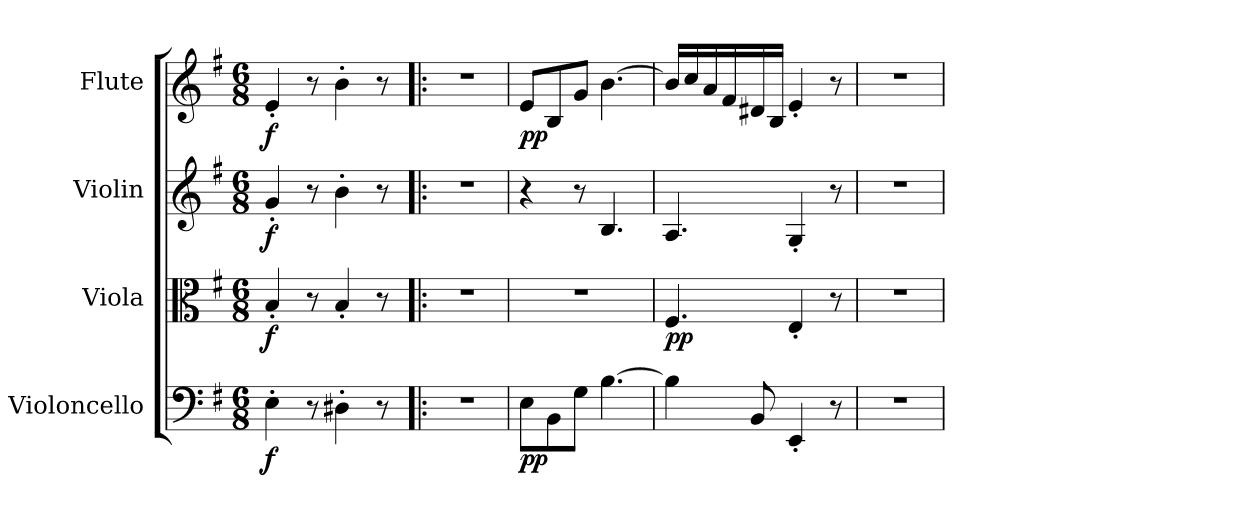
**kern	**dynam	**kern	**dynam	**kern	**dynam	**kern	**dynam
*part4	*part4	*part3	*part3	*part2	*part2	*part1	*part1
*staff4	*staff4	*staff3	*staff3	*staff2	*staff2	*staff1	*staff1
*I"Violoncello	*	*I"Viola	*	*I"Violin	*	*I"Flute	*
*I'Vc	*	*I'Vla	*	*I'Vln	*	*I'Fl	*
*clefF4	*	*clefC3	*	*clefG2	*	*clefG2	*
*k[f#]	*	*k[f#]	*	*k[f#]	*	*k[f#]	*
*e:	*	*e:	*	*e:	*	*e:	*
*M6/8	*	*M6/8	*	*M6/8	*	*M6/8	*
*MM120	*	*MM120	*	*MM120	*	*MM120	*
=1	=1	=1	=1	=1	=1	=1	=1
4E'	f	4B'	f	4g'	f	4e'	f
8r	.	8r	.	8r	.	8r	.
4D#X'	.	4B'	.	4b'	.	4b'	.
8r	.	8r	.	8r	.	8r	.
=2!|:	=2!|:	=2!|:	=2!|:	=2!|:	=2!|:	=2!|:	=2!|:
2.r	.	2.r	.	2.r	.	2.r	.
=3	=3	=3	=3	=3	=3	=3	=3
8E\L	pp	2.r	.	4r	.	8e/L	pp
8BB\	.	.	.	.	.	8B/	.
8G\J	.	.	.	8r	.	8g/J	.
[4.B	.	.	.	4.B	.	[4.b	.
=4	=4	=4	=4	=4	=4	=4	=4
4B]	.	4.F#	pp	4.A	.	16b/LL]	.
.	.	.	.	.	.	16cc/	.
.	.	.	.	.	.	16a/	.
.	.	.	.	.	.	16f#/	.
8BB	.	.	.	.	.	16d#X/	.
.	.	.	.	.	.	16B/JJ	.
4EE'	.	4E'	.	4G'	.	4e'	.
8r	.	8r	.	8r	.	8r	.
=5	=5	=5	=5	=5	=5	=5	=5
2.r	.	2.r	.	2.r	.	2.r	.
=	=	=	=	=	=	=	=
*-	*-	*-	*-	*-	*-	*-	*-
